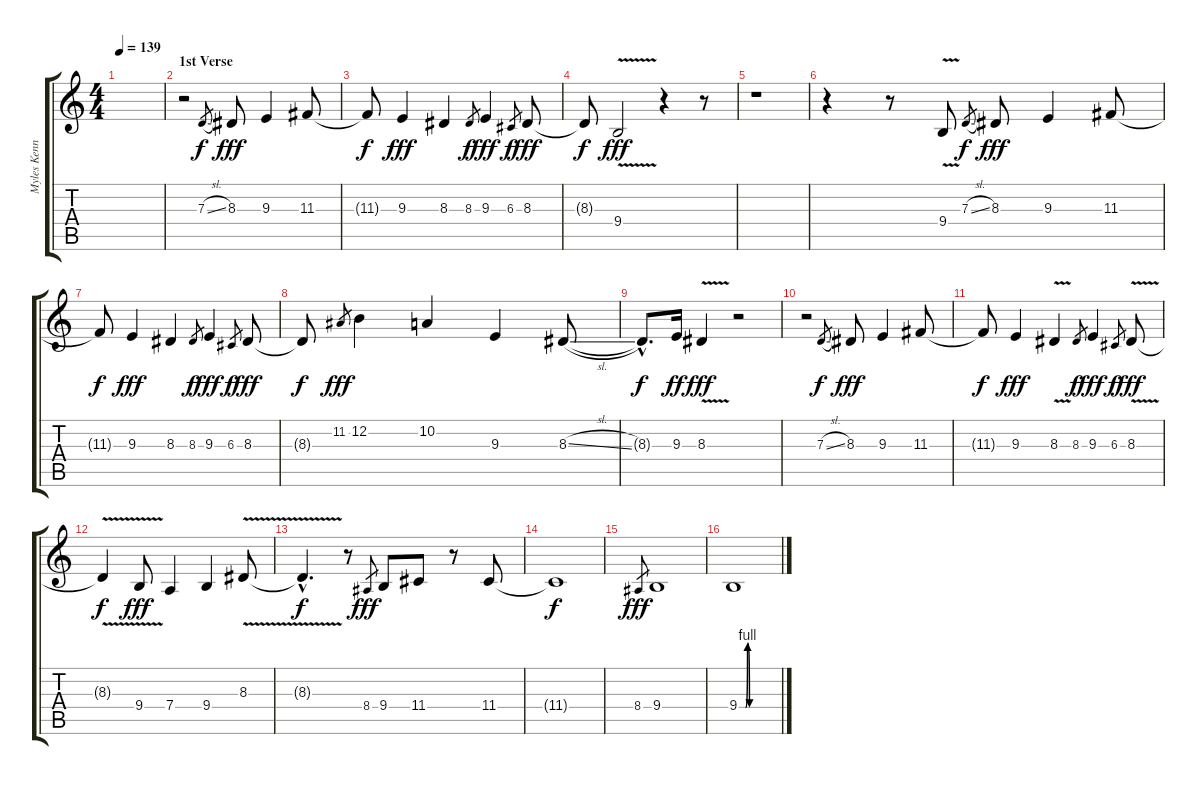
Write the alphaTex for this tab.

\track ("Myles Kennedy - Vocals" "Myles Kenn") {instrument tenorsax}
\staff {score tabs}
\tuning (E4 B3 G3 D3 A2 E2) {hide}
\ts (4 4)
\tempo 139
\clef g2
\ks c
|
\section ("" "1st Verse")
r.2 7.3{sl}.8{gr} 8.3.8{dy fff} 9.3.4 11.3.8 |
11.3{t}.8{dy f} 9.3.4{dy fff} 8.3.4 8.3.8{gr dy f} 9.3.4{dy fff} 6.3.8{gr dy f} 8.3.8{dy fff} |
8.3{t}.8{dy f} 9.4{v}.2{dy fff} r.4 r.8 |
r.1 |
r.4 r.8 9.4{v}.8 7.3{sl}.8{gr dy f} 8.3.8{dy fff} 9.3.4 11.3.8 |
11.3{t}.8{dy f} 9.3.4{dy fff} 8.3.4 8.3.8{gr dy f} 9.3.4{dy fff} 6.3.8{gr dy f} 8.3.8{dy fff} |
8.3{t}.8{dy f} 11.2.8{gr dy fff} 12.2.4 10.2.4 9.3.4 8.3{sl}.8 |
8.3{hac t}.8{d dy f} 9.3.16{dy ff} 8.3{v}.4{dy fff} r.2 |
r.2 7.3{sl}.8{gr dy f} 8.3.8{dy fff} 9.3.4 11.3.8 |
11.3{t}.8{dy f} 9.3.4{dy fff} 8.3{v}.4 8.3.8{gr dy f} 9.3.4{dy fff} 6.3.8{gr dy f} 8.3{v}.8{dy fff} |
8.3{t}.4{dy f} 9.4{v}.8{dy fff} 7.4.4 9.4.4 8.3{v}.8 |
8.3{hac t}.4{d dy f} r.8 8.4.8{gr dy fff} 9.4.8 11.4.8 r.8 11.4.8 |
11.4{t}.1{dy f} |
8.4.8{gr dy fff} 9.4.1 |
9.4{be (custom 0 0 10 0 13 4 16 0 20 0 30 0 45 0 60 0)}.1
